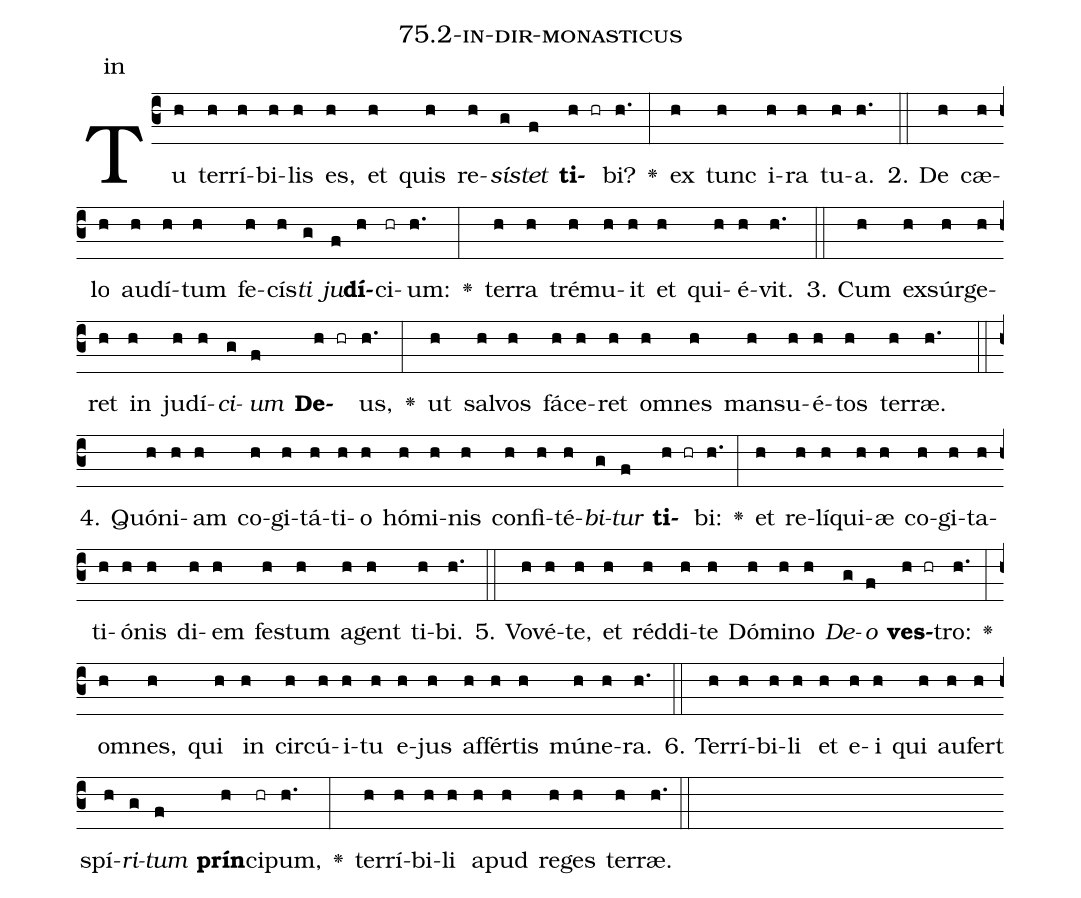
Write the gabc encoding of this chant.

name: 75.2-in-dir-monasticus;
annotation: in;
%%
(c3)Tu(h) ter(h)rí(h)bi(h)lis(h) es,(h) et(h) quis(h) re(h)<i>sís</i>(g)<i>tet</i>(f) <b>ti</b>(h hr)bi?(h.) <v>\greheightstar</v>(:) ex(h) tunc(h) i(h)ra(h) tu(h)a.(h.) (::)
2. De(h) cæ(h)lo(h) au(h)dí(h)tum(h) fe(h)cís(h)<i>ti</i>(g) <i>ju</i>(f)<b>dí</b>(h)ci(hr)um:(h.) <v>\greheightstar</v>(:) ter(h)ra(h) tré(h)mu(h)it(h) et(h) qui(h)é(h)vit.(h.) (::)
3. Cum(h) ex(h)súr(h)ge(h)ret(h) in(h) ju(h)dí(h)<i>ci</i>(g)<i>um</i>(f) <b>De</b>(h hr)us,(h.) <v>\greheightstar</v>(:) ut(h) sal(h)vos(h) fá(h)ce(h)ret(h) om(h)nes(h) man(h)su(h)é(h)tos(h) ter(h)ræ.(h.) (::)
4. Quón(h)i(h)am(h) co(h)gi(h)tá(h)ti(h)o(h) hó(h)mi(h)nis(h) con(h)fi(h)té(h)<i>bi</i>(g)<i>tur</i>(f) <b>ti</b>(h hr)bi:(h.) <v>\greheightstar</v>(:) et(h) re(h)lí(h)qui(h)æ(h) co(h)gi(h)ta(h)ti(h)ó(h)nis(h) di(h)em(h) fes(h)tum(h) a(h)gent(h) ti(h)bi.(h.) (::)
5. Vo(h)vé(h)te,(h) et(h) réd(h)di(h)te(h) Dó(h)mi(h)no(h) <i>De</i>(g)<i>o</i>(f) <b>ves</b>(h hr)tro:(h.) <v>\greheightstar</v>(:) om(h)nes,(h) qui(h) in(h) cir(h)cú(h)i(h)tu(h) e(h)jus(h) af(h)fér(h)tis(h) mú(h)ne(h)ra.(h.) (::)
6. Ter(h)rí(h)bi(h)li(h) et(h) e(h)i(h) qui(h) au(h)fert(h) spí(h)<i>ri</i>(g)<i>tum</i>(f) <b>prín</b>(h)ci(hr)pum,(h.) <v>\greheightstar</v>(:) ter(h)rí(h)bi(h)li(h) a(h)pud(h) re(h)ges(h) ter(h)ræ.(h.) (::)
